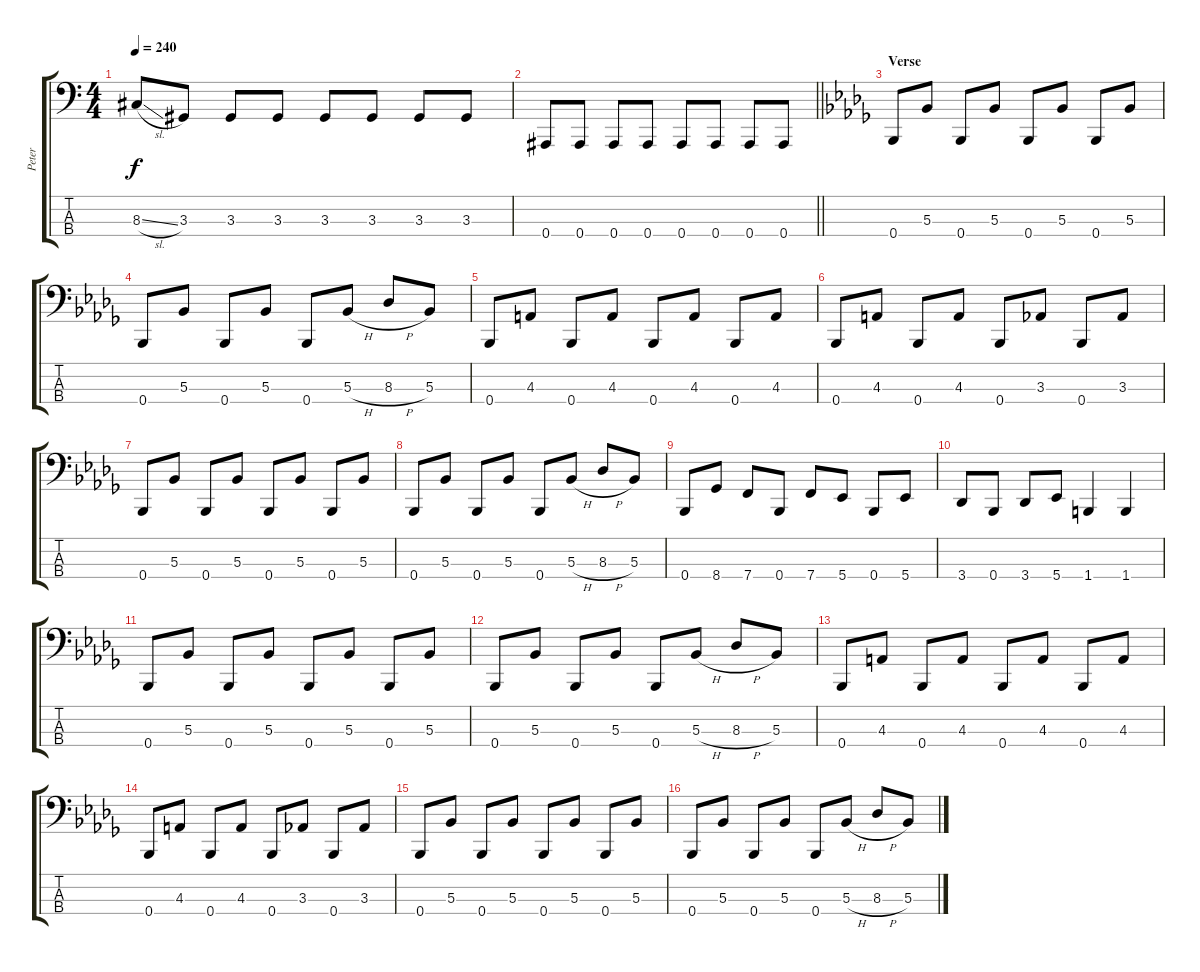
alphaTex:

\track ("Peter" "Peter") {instrument electricbassfinger}
\staff {score tabs}
\tuning (Eb2 Bb1 F1 Bb0) {hide}
\ts (4 4)
\tempo 240
\clef f4
\ks c
8.3{sl}.8{dy f} 3.3.8 3.3.8 3.3.8 3.3.8 3.3.8 3.3.8 3.3.8 |
\barLineRight lightlight
0.4.8 0.4.8 0.4.8 0.4.8 0.4.8 0.4.8 0.4.8 0.4.8 |
\section ("" "Verse")
\ks bbminor
0.4.8 5.3.8 0.4.8 5.3.8 0.4.8 5.3.8 0.4.8 5.3.8 |
0.4.8 5.3.8 0.4.8 5.3.8 0.4.8 5.3{h}.8 8.3{h}.8 5.3.8 |
0.4.8 4.3.8 0.4.8 4.3.8 0.4.8 4.3.8 0.4.8 4.3.8 |
0.4.8 4.3.8 0.4.8 4.3.8 0.4.8 3.3.8 0.4.8 3.3.8 |
0.4.8 5.3.8 0.4.8 5.3.8 0.4.8 5.3.8 0.4.8 5.3.8 |
0.4.8 5.3.8 0.4.8 5.3.8 0.4.8 5.3{h}.8 8.3{h}.8 5.3.8 |
0.4.8 8.4.8 7.4.8 0.4.8 7.4.8 5.4.8 0.4.8 5.4.8 |
3.4.8 0.4.8 3.4.8 5.4.8 1.4.4 1.4.4 |
0.4.8 5.3.8 0.4.8 5.3.8 0.4.8 5.3.8 0.4.8 5.3.8 |
0.4.8 5.3.8 0.4.8 5.3.8 0.4.8 5.3{h}.8 8.3{h}.8 5.3.8 |
0.4.8 4.3.8 0.4.8 4.3.8 0.4.8 4.3.8 0.4.8 4.3.8 |
0.4.8 4.3.8 0.4.8 4.3.8 0.4.8 3.3.8 0.4.8 3.3.8 |
0.4.8 5.3.8 0.4.8 5.3.8 0.4.8 5.3.8 0.4.8 5.3.8 |
0.4.8 5.3.8 0.4.8 5.3.8 0.4.8 5.3{h}.8 8.3{h}.8 5.3.8
